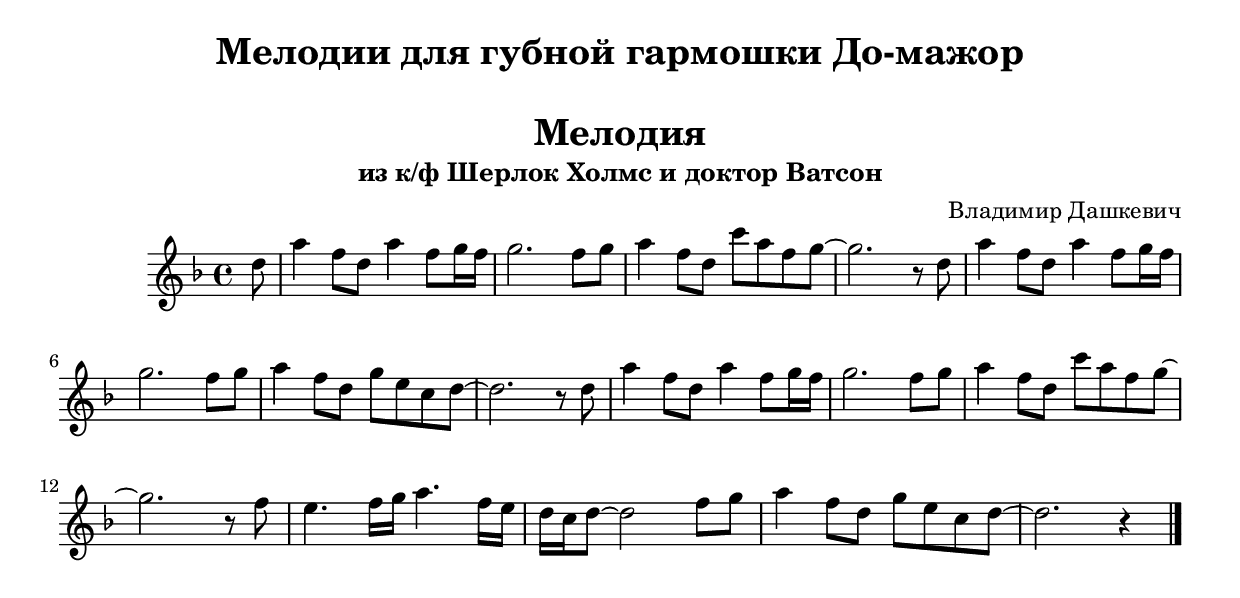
\version "2.20.0"

\book {
  \paper {
    print-all-headers = ##t
  }

  \markup { \vspace #1 }

  \header {
      title = "Мелодии для губной гармошки До-мажор"
  }

  \score {
  \header {
    title = "Мелодия"
    subtitle = "из к/ф Шерлок Холмс и доктор Ватсон"
    composer = "Владимир Дашкевич"
  }

  \new Staff \relative c'' {
    \key d \minor

    \partial 8 d8

    a'4 f8 d a'4 f8 g16 f
    g2. f8 g
    a4 f8 d
    c' a f g8~
    g2. r8 d

    a'4 f8 d a'4 f8 g16 f
    g2. f8 g
    a4 f8 d
    g8 e c d~
    d2. r8 d

    a'4 f8 d a'4 f8 g16 f
    g2. f8 g
    a4 f8 d
    c' a f g8~
    g2. r8 f

    e4. f16 g a4. f16 e
    d16 c d8~ d2 f8 g
    a4 f8 d
    g8 e c d~
    d2. r4 \bar "|."
  }
}

}
